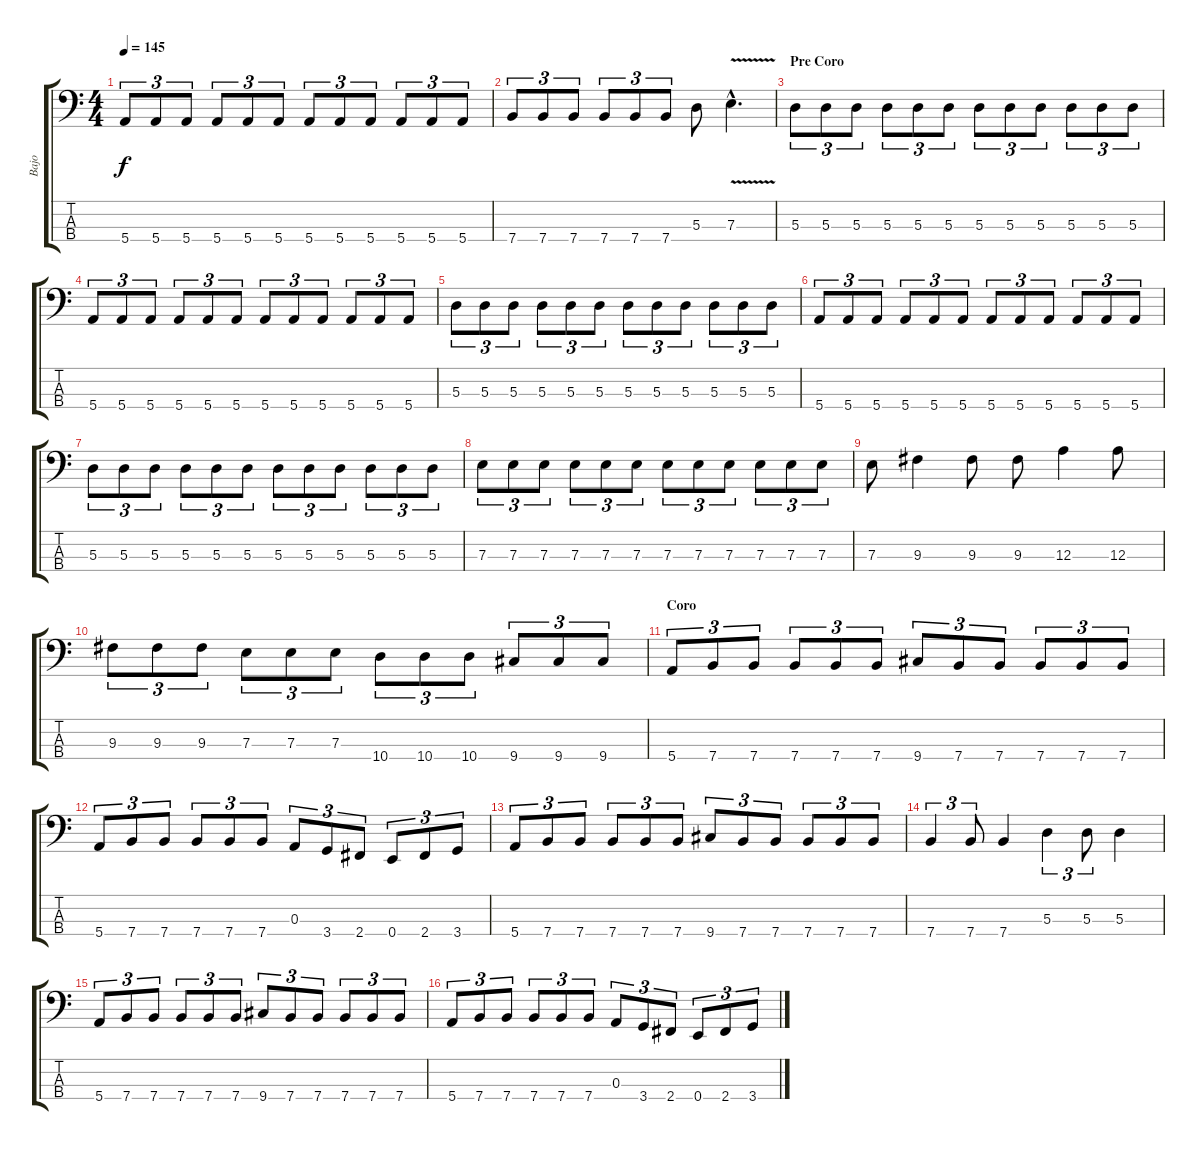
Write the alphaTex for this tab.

\track ("Bajo" "Bajo") {instrument electricbassfinger}
\staff {score tabs}
\tuning (G2 D2 A1 E1) {hide}
\ts (4 4)
\tempo 145
\clef f4
\ks c
5.4.8{tu (3 2) dy f} 5.4.8{tu (3 2)} 5.4.8{tu (3 2)} 5.4.8{tu (3 2)} 5.4.8{tu (3 2)} 5.4.8{tu (3 2)} 5.4.8{tu (3 2)} 5.4.8{tu (3 2)} 5.4.8{tu (3 2)} 5.4.8{tu (3 2)} 5.4.8{tu (3 2)} 5.4.8{tu (3 2)} |
7.4.8{tu (3 2)} 7.4.8{tu (3 2)} 7.4.8{tu (3 2)} 7.4.8{tu (3 2)} 7.4.8{tu (3 2)} 7.4.8{tu (3 2)} 5.3.8 7.3{v hac}.4{d} |
\section ("" "Pre Coro")
5.3.8{tu (3 2)} 5.3.8{tu (3 2)} 5.3.8{tu (3 2)} 5.3.8{tu (3 2)} 5.3.8{tu (3 2)} 5.3.8{tu (3 2)} 5.3.8{tu (3 2)} 5.3.8{tu (3 2)} 5.3.8{tu (3 2)} 5.3.8{tu (3 2)} 5.3.8{tu (3 2)} 5.3.8{tu (3 2)} |
5.4.8{tu (3 2)} 5.4.8{tu (3 2)} 5.4.8{tu (3 2)} 5.4.8{tu (3 2)} 5.4.8{tu (3 2)} 5.4.8{tu (3 2)} 5.4.8{tu (3 2)} 5.4.8{tu (3 2)} 5.4.8{tu (3 2)} 5.4.8{tu (3 2)} 5.4.8{tu (3 2)} 5.4.8{tu (3 2)} |
5.3.8{tu (3 2)} 5.3.8{tu (3 2)} 5.3.8{tu (3 2)} 5.3.8{tu (3 2)} 5.3.8{tu (3 2)} 5.3.8{tu (3 2)} 5.3.8{tu (3 2)} 5.3.8{tu (3 2)} 5.3.8{tu (3 2)} 5.3.8{tu (3 2)} 5.3.8{tu (3 2)} 5.3.8{tu (3 2)} |
5.4.8{tu (3 2)} 5.4.8{tu (3 2)} 5.4.8{tu (3 2)} 5.4.8{tu (3 2)} 5.4.8{tu (3 2)} 5.4.8{tu (3 2)} 5.4.8{tu (3 2)} 5.4.8{tu (3 2)} 5.4.8{tu (3 2)} 5.4.8{tu (3 2)} 5.4.8{tu (3 2)} 5.4.8{tu (3 2)} |
5.3.8{tu (3 2)} 5.3.8{tu (3 2)} 5.3.8{tu (3 2)} 5.3.8{tu (3 2)} 5.3.8{tu (3 2)} 5.3.8{tu (3 2)} 5.3.8{tu (3 2)} 5.3.8{tu (3 2)} 5.3.8{tu (3 2)} 5.3.8{tu (3 2)} 5.3.8{tu (3 2)} 5.3.8{tu (3 2)} |
7.3.8{tu (3 2)} 7.3.8{tu (3 2)} 7.3.8{tu (3 2)} 7.3.8{tu (3 2)} 7.3.8{tu (3 2)} 7.3.8{tu (3 2)} 7.3.8{tu (3 2)} 7.3.8{tu (3 2)} 7.3.8{tu (3 2)} 7.3.8{tu (3 2)} 7.3.8{tu (3 2)} 7.3.8{tu (3 2)} |
7.3.8 9.3.4 9.3.8 9.3.8 12.3.4 12.3.8 |
9.3.8{tu (3 2)} 9.3.8{tu (3 2)} 9.3.8{tu (3 2)} 7.3.8{tu (3 2)} 7.3.8{tu (3 2)} 7.3.8{tu (3 2)} 10.4.8{tu (3 2)} 10.4.8{tu (3 2)} 10.4.8{tu (3 2)} 9.4.8{tu (3 2)} 9.4.8{tu (3 2)} 9.4.8{tu (3 2)} |
\section ("" "Coro")
5.4.8{tu (3 2)} 7.4.8{tu (3 2)} 7.4.8{tu (3 2)} 7.4.8{tu (3 2)} 7.4.8{tu (3 2)} 7.4.8{tu (3 2)} 9.4.8{tu (3 2)} 7.4.8{tu (3 2)} 7.4.8{tu (3 2)} 7.4.8{tu (3 2)} 7.4.8{tu (3 2)} 7.4.8{tu (3 2)} |
5.4.8{tu (3 2)} 7.4.8{tu (3 2)} 7.4.8{tu (3 2)} 7.4.8{tu (3 2)} 7.4.8{tu (3 2)} 7.4.8{tu (3 2)} 0.3.8{tu (3 2)} 3.4.8{tu (3 2)} 2.4.8{tu (3 2)} 0.4.8{tu (3 2)} 2.4.8{tu (3 2)} 3.4.8{tu (3 2)} |
5.4.8{tu (3 2)} 7.4.8{tu (3 2)} 7.4.8{tu (3 2)} 7.4.8{tu (3 2)} 7.4.8{tu (3 2)} 7.4.8{tu (3 2)} 9.4.8{tu (3 2)} 7.4.8{tu (3 2)} 7.4.8{tu (3 2)} 7.4.8{tu (3 2)} 7.4.8{tu (3 2)} 7.4.8{tu (3 2)} |
7.4.4{tu (3 2)} 7.4.8{tu (3 2)} 7.4.4 5.3.4{tu (3 2)} 5.3.8{tu (3 2)} 5.3.4 |
5.4.8{tu (3 2)} 7.4.8{tu (3 2)} 7.4.8{tu (3 2)} 7.4.8{tu (3 2)} 7.4.8{tu (3 2)} 7.4.8{tu (3 2)} 9.4.8{tu (3 2)} 7.4.8{tu (3 2)} 7.4.8{tu (3 2)} 7.4.8{tu (3 2)} 7.4.8{tu (3 2)} 7.4.8{tu (3 2)} |
5.4.8{tu (3 2)} 7.4.8{tu (3 2)} 7.4.8{tu (3 2)} 7.4.8{tu (3 2)} 7.4.8{tu (3 2)} 7.4.8{tu (3 2)} 0.3.8{tu (3 2)} 3.4.8{tu (3 2)} 2.4.8{tu (3 2)} 0.4.8{tu (3 2)} 2.4.8{tu (3 2)} 3.4.8{tu (3 2)}
